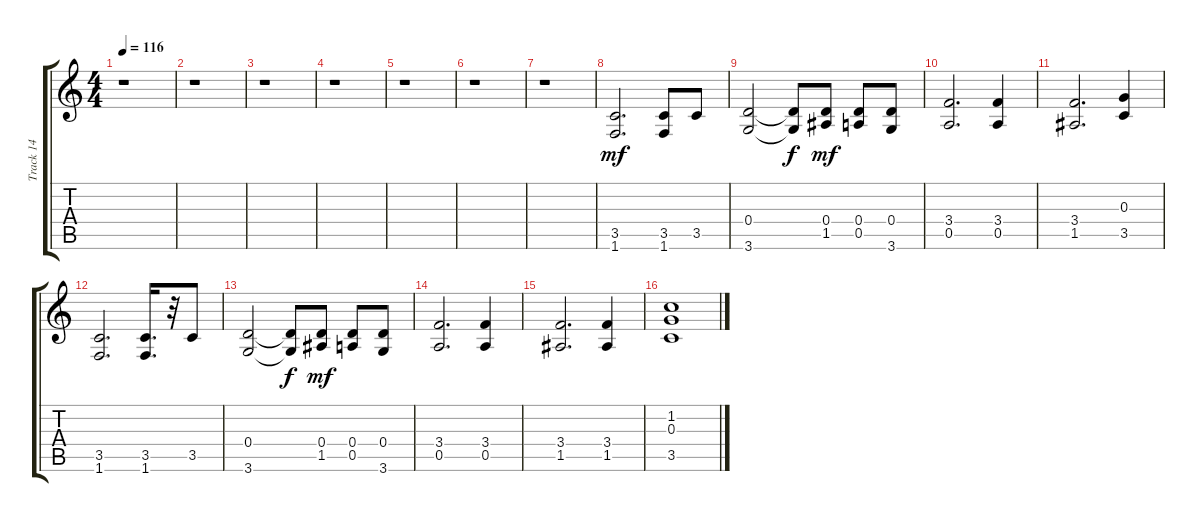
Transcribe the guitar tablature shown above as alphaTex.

\track ("Track 14" "Track 14") {instrument distortionguitar}
\staff {score tabs}
\tuning (E4 B3 G3 D3 A2 E2) {hide}
\ts (4 4)
\tempo 116
\clef g2
\ks c
r.1{dy f} |
r.1 |
r.1 |
r.1 |
r.1 |
r.1 |
r.1 |
(3.5 1.6).2{d dy mf} (3.5 1.6).8 3.5.8 |
(0.4 3.6).2 (0.4{t} 3.6{t}).8{dy f} (0.4 1.5).8{dy mf} (0.4 0.5).8 (0.4 3.6).8 |
(3.4 0.5).2{d} (3.4 0.5).4 |
(3.4 1.5).2{d} (0.3 3.5).4 |
(3.5 1.6).2{d} (3.5 1.6).16{d} r.32 3.5.8 |
(0.4 3.6).2 (0.4{t} 3.6{t}).8{dy f} (0.4 1.5).8{dy mf} (0.4 0.5).8 (0.4 3.6).8 |
(3.4 0.5).2{d} (3.4 0.5).4 |
(3.4 1.5).2{d} (3.4 1.5).4 |
(1.2 0.3 3.5).1
